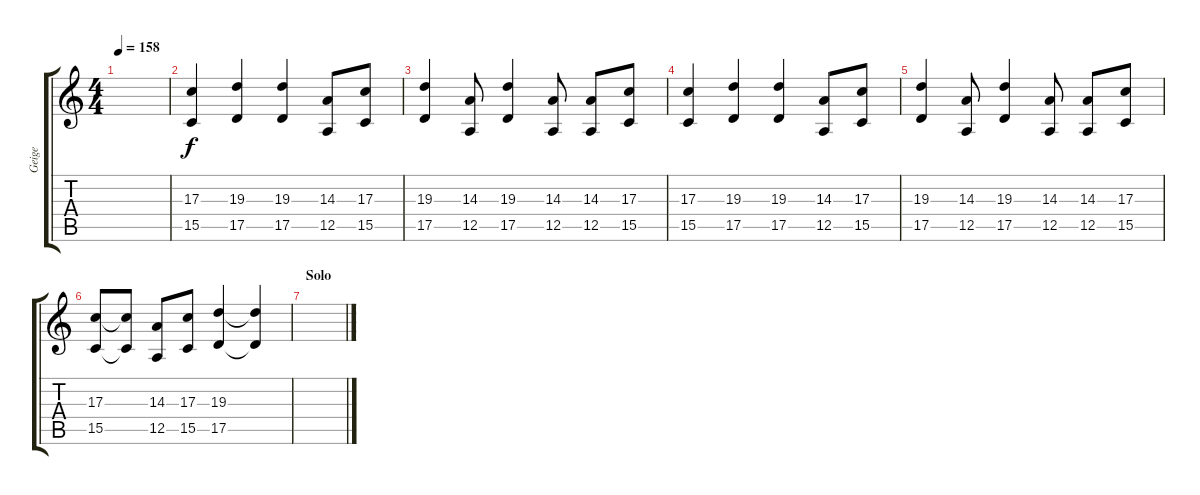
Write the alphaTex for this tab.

\track ("Geige" "Geige") {instrument violin}
\staff {score tabs}
\tuning (E4 B3 G3 D3 A2 D2) {hide}
\ts (4 4)
\tempo 158
\clef g2
\ks c
|
(17.3 15.5).4{volume 15} (19.3 17.5).4 (19.3 17.5).4 (14.3 12.5).8 (17.3 15.5).8 |
(19.3 17.5).4 (14.3 12.5).8 (19.3 17.5).4 (14.3 12.5).8 (14.3 12.5).8 (17.3 15.5).8 |
(17.3 15.5).4 (19.3 17.5).4 (19.3 17.5).4 (14.3 12.5).8 (17.3 15.5).8 |
(19.3 17.5).4 (14.3 12.5).8 (19.3 17.5).4 (14.3 12.5).8 (14.3 12.5).8 (17.3 15.5).8 |
(17.3 15.5).8 (17.3{t} 15.5{t}).8 (14.3 12.5).8 (17.3 15.5).8 (19.3 17.5).4 (19.3{t} 17.5{t}).4 |
\section ("" "Solo")
